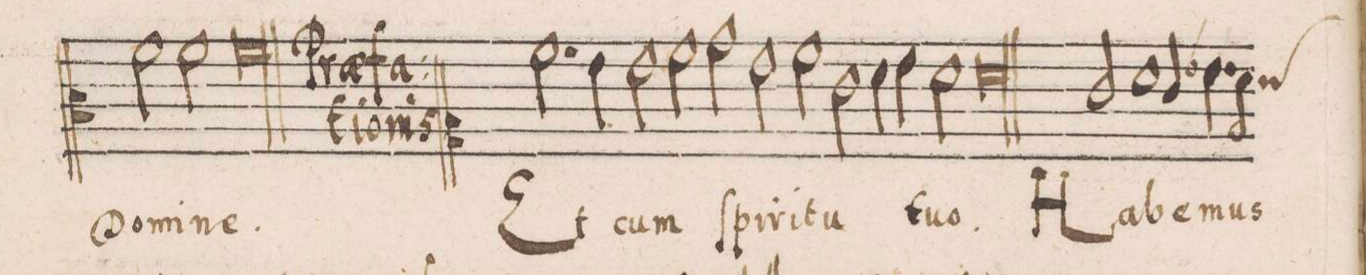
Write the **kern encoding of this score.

**kern	**text
*I"CANTVS	*
*clefC2	*
*k[]	*
*met(C)	*
*M2/1	*
2a\	Do-
2a\	-mi-
1a	-ne.
*clefC1	*
=6||	=6||
2.cc\	Et
4b\	.
2b\	cum
2cc\	.
=7	=7
2dd\	ſpi-
2b\	-ri-
2cc\	-tu
2g\	.
=8	=8
4a\	.
4b\	tu-
2a\	-o.
1a	.
=9||	=9||
2g/	Ha-
1a	-be-
4g/	.
4.b-X\	-mus
=10	=10
*custos:a	*
8a\	.
*-	*-
